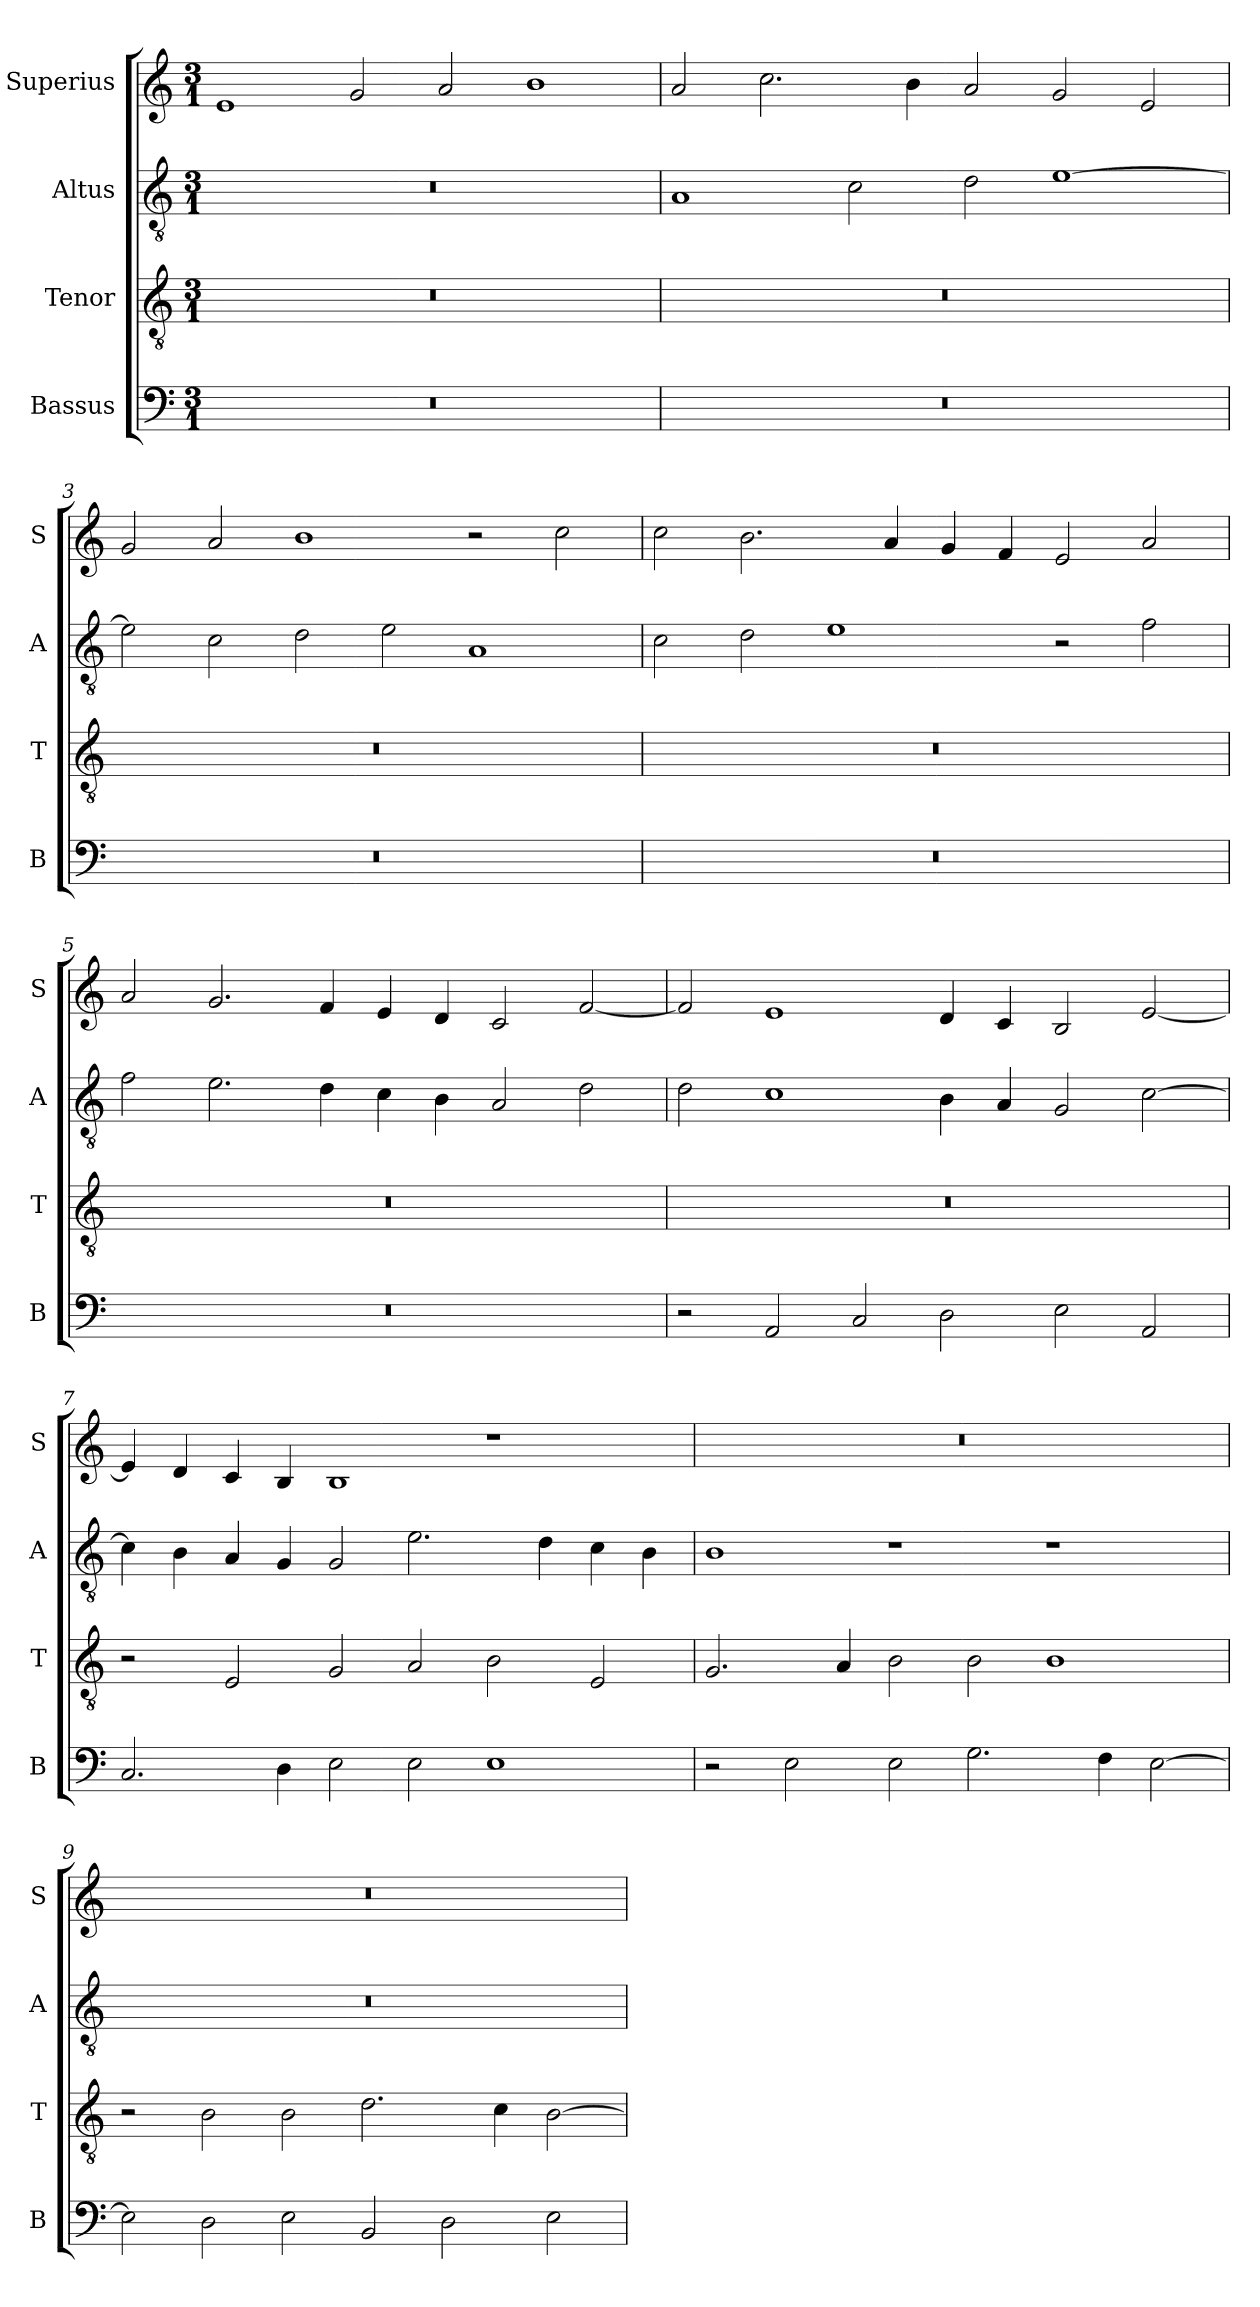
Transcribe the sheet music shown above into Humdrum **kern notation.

**kern	**kern	**kern	**kern
*part4	*part3	*part2	*part1
*staff4	*staff3	*staff2	*staff1
*I"Bassus	*I"Tenor	*I"Altus	*I"Superius
*I'B	*I'T	*I'A	*I'S
*clefF4	*clefGv2	*clefGv2	*clefG2
*k[]	*k[]	*k[]	*k[]
*M3/1	*M3/1	*M3/1	*M3/1
=1	=1	=1	=1
0.r	0.r	0.r	1e
.	.	.	2g/
.	.	.	2a/
.	.	.	1b
=2	=2	=2	=2
0.r	0.r	1A	2a/
.	.	.	2.cc\
.	.	2c\	.
.	.	.	4b\
.	.	2d\	2a/
.	.	[1e	2g/
.	.	.	2e/
=3	=3	=3	=3
0.r	0.r	2e\]	2g/
.	.	2c\	2a/
.	.	2d\	1b
.	.	2e\	.
.	.	1A	2r
.	.	.	2cc\
=4	=4	=4	=4
0.r	0.r	2c\	2cc\
.	.	2d\	2.b\
.	.	1e	.
.	.	.	4a/
.	.	.	4g/
.	.	.	4f/
.	.	2r	2e/
.	.	2f\	2a/
=5	=5	=5	=5
0.r	0.r	2f\	2a/
.	.	2.e\	2.g/
.	.	4d\	4f/
.	.	4c\	4e/
.	.	4B\	4d/
.	.	2A/	2c/
.	.	2d\	[2f/
=6	=6	=6	=6
2r	0.r	2d\	2f/]
2AA/	.	1c	1e
2C/	.	.	.
2D\	.	4B\	4d/
.	.	4A/	4c/
2E\	.	2G/	2B/
2AA/	.	[2c\	[2e/
=7	=7	=7	=7
2.C/	2r	4c\]	4e/]
.	.	4B\	4d/
.	2E/	4A/	4c/
4D\	.	4G/	4B/
2E\	2G/	2G/	1B
2E\	2A/	2.e\	.
1E	2B\	.	1r
.	.	4d\	.
.	2E/	4c\	.
.	.	4B\	.
=8	=8	=8	=8
2r	2.G/	1B	0.r
2E\	.	.	.
.	4A/	.	.
2E\	2B\	1r	.
2.G\	2B\	.	.
.	1B	1r	.
4F\	.	.	.
[2E\	.	.	.
=9	=9	=9	=9
2E\]	2r	0.r	0.r
2D\	2B\	.	.
2E\	2B\	.	.
2BB/	2.d\	.	.
2D\	.	.	.
.	4c\	.	.
2E\	[2B\	.	.
=	=	=	=
*-	*-	*-	*-
